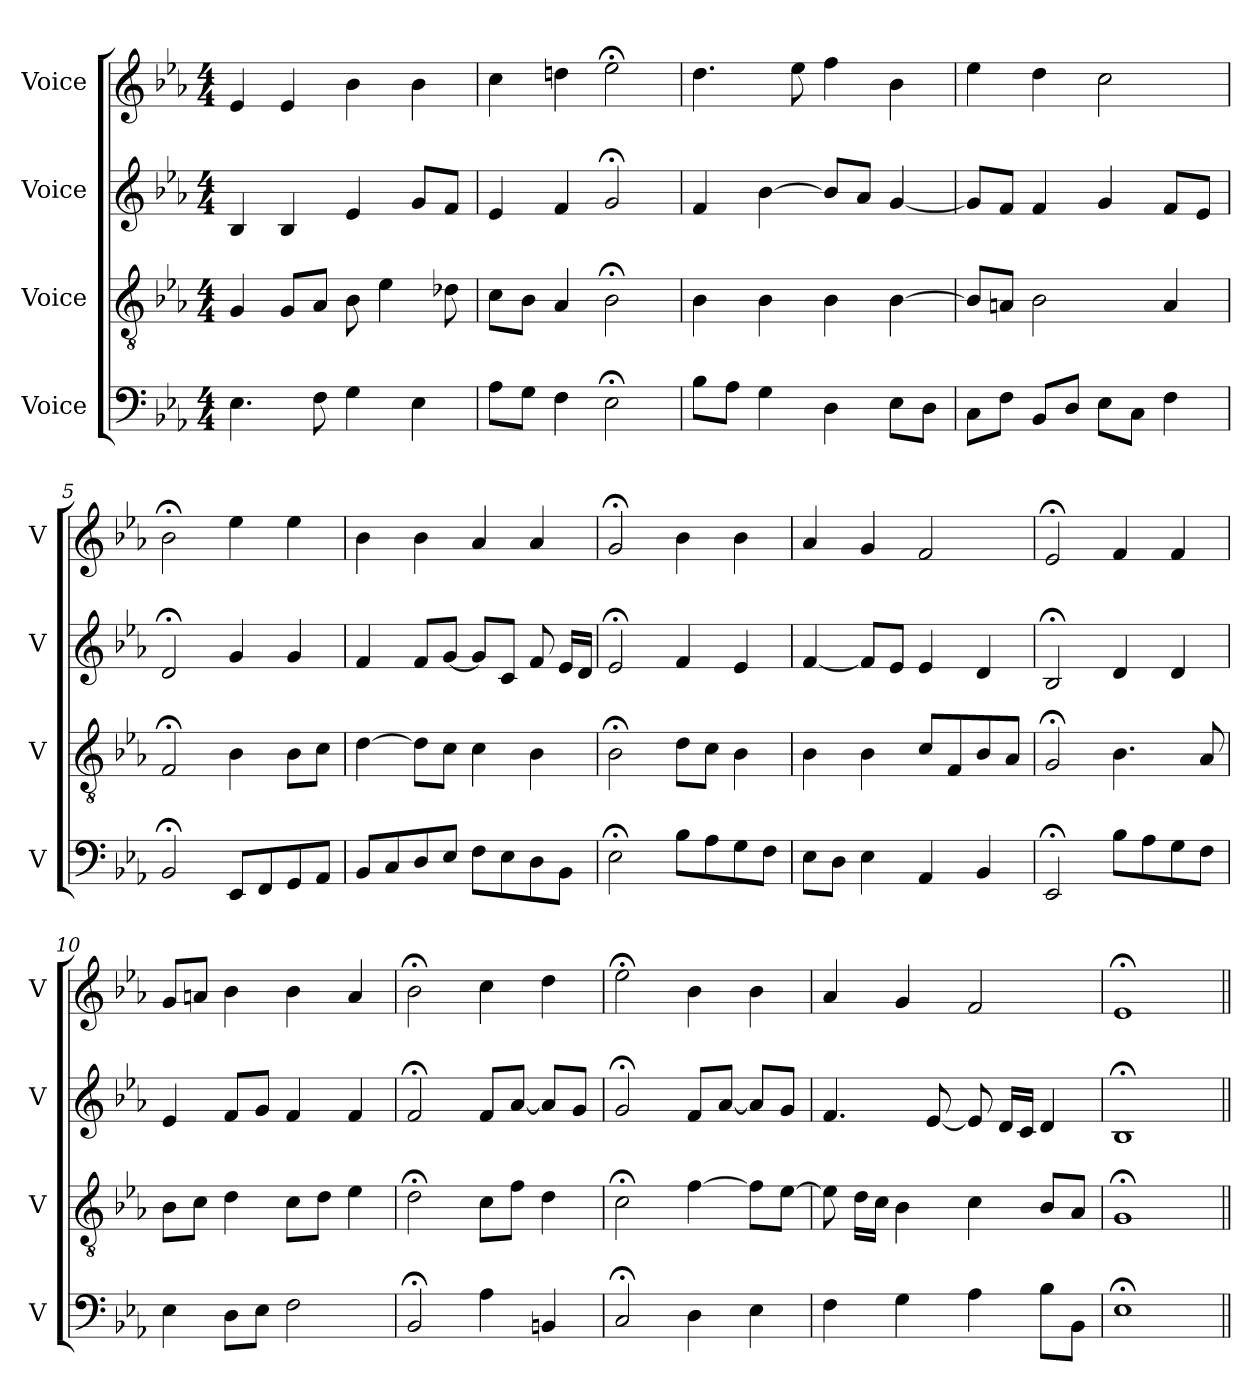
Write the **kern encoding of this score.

**kern	**kern	**kern	**kern
*part4	*part3	*part2	*part1
*staff4	*staff3	*staff2	*staff1
*I"Voice	*I"Voice	*I"Voice	*I"Voice
*I'V	*I'V	*I'V	*I'V
*clefF4	*clefGv2	*clefG2	*clefG2
*k[b-e-a-]	*k[b-e-a-]	*k[b-e-a-]	*k[b-e-a-]
*M4/4	*M4/4	*M4/4	*M4/4
*MM100	*MM100	*MM100	*MM100
=1	=1	=1	=1
4.E-\	4G/	4B-/	4e-/
.	8G/L	4B-/	4e-/
8F\	8A-/J	.	.
4G\	8B-\	4e-/	4b-\
.	4e-\	.	.
4E-\	.	8g/L	4b-\
.	8d-X\	8f/J	.
=2	=2	=2	=2
8A-\L	8c\L	4e-/	4cc\
8G\J	8B-\J	.	.
4F\	4A-/	4f/	4ddn\
2E-;\	2B-;\	2g;/	2ee-;\
=3	=3	=3	=3
8B-\L	4B-\	4f/	4.dd\
8A-\J	.	.	.
4G\	4B-\	[4b-\	.
.	.	.	8ee-\
4D\	4B-\	8b-/L]	4ff\
.	.	8a-/J	.
8E-\L	[4B-\	[4g/	4b-\
8D\J	.	.	.
=4	=4	=4	=4
8C\L	8B-/L]	8g/L]	4ee-\
8F\J	8An/J	8f/J	.
8BB-/L	2B-\	4f/	4dd\
8D/J	.	.	.
8E-\L	.	4g/	2cc\
8C\J	.	.	.
4F\	4A/	8f/L	.
.	.	8e-/J	.
!!LO:LB:g=z
=5	=5	=5	=5
2BB-;/	2F;/	2d;/	2b-;\
8EE-/L	4B-\	4g/	4ee-\
8FF/	.	.	.
8GG/	8B-\L	4g/	4ee-\
8AA-/J	8c\J	.	.
=6	=6	=6	=6
8BB-/L	[4d\	4f/	4b-\
8C/	.	.	.
8D/	8d\L]	8f/L	4b-\
8E-/J	8c\J	[8g/J	.
8F\L	4c\	8g/L]	4a-/
8E-\	.	8c/J	.
8D\	4B-\	8f/	4a-/
8BB-\J	.	16e-/LL	.
.	.	16d/JJ	.
=7	=7	=7	=7
2E-;\	2B-;\	2e-;/	2g;/
8B-\L	8d\L	4f/	4b-\
8A-\	8c\J	.	.
8G\	4B-\	4e-/	4b-\
8F\J	.	.	.
=8	=8	=8	=8
8E-\L	4B-\	[4f/	4a-/
8D\J	.	.	.
4E-\	4B-\	8f/L]	4g/
.	.	8e-/J	.
4AA-/	8c/L	4e-/	2f/
.	8F/	.	.
4BB-/	8B-/	4d/	.
.	8A-/J	.	.
!!LO:LB:g=z
=9	=9	=9	=9
2EE-;/	2G;/	2B-;/	2e-;/
8B-\L	4.B-\	4d/	4f/
8A-\	.	.	.
8G\	.	4d/	4f/
8F\J	8A-/	.	.
=10	=10	=10	=10
4E-\	8B-\L	4e-/	8g/L
.	8c\J	.	8an/J
8D\L	4d\	8f/L	4b-\
8E-\J	.	8g/J	.
2F\	8c\L	4f/	4b-\
.	8d\J	.	.
.	4e-\	4f/	4a/
=11	=11	=11	=11
2BB-;/	2d;\	2f;/	2b-;\
4A-\	8c\L	8f/L	4cc\
.	8f\J	[8a-/J	.
4BBn/	4d\	8a-/L]	4dd\
.	.	8g/J	.
=12	=12	=12	=12
2C;/	2c;\	2g;/	2ee-;\
4D\	[4f\	8f/L	4b-\
.	.	[8a-/J	.
4E-\	8f\L]	8a-/L]	4b-\
.	[8e-\J	8g/J	.
!!LO:PB:g=z
=13	=13	=13	=13
4F\	8e-\]	4.f/	4a-/
.	16d\LL	.	.
.	16c\JJ	.	.
4G\	4B-\	.	4g/
.	.	[8e-/	.
4A-\	4c\	8e-/]	2f/
.	.	16d/LL	.
.	.	16c/JJ	.
8B-\L	8B-/L	4d/	.
8BB-\J	8A-/J	.	.
=14	=14	=14	=14
1E-;	1G;	1B-;	1e-;
=||	=||	=||	=||
*-	*-	*-	*-
